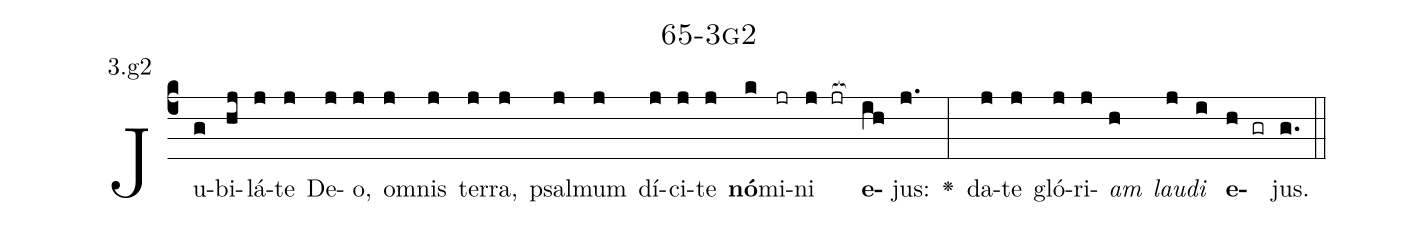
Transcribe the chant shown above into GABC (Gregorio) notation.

name: 65-3g2;
annotation: 3.g2;
%%
(c4)Ju(g)bi(hj)lá(j)te(j) De(j)o,(j) om(j)nis(j) ter(j)ra,(j) psal(j)mum(j) dí(j)ci(j)te(j) <b>nó</b>(k)mi(jr)ni(j jr[ocb:1{]) <b>e</b>(ih[ocb:0}])jus:(j.) <v>\greheightstar</v>(:) da(j)te(j) gló(j)ri(j)<i>am</i>(h) <i>lau</i>(j)<i>di</i>(i) <b>e</b>(h gr)jus.(g.) (::)


%E(j) u(h) o(j) u(i) a(h) e.(g.) (::)
